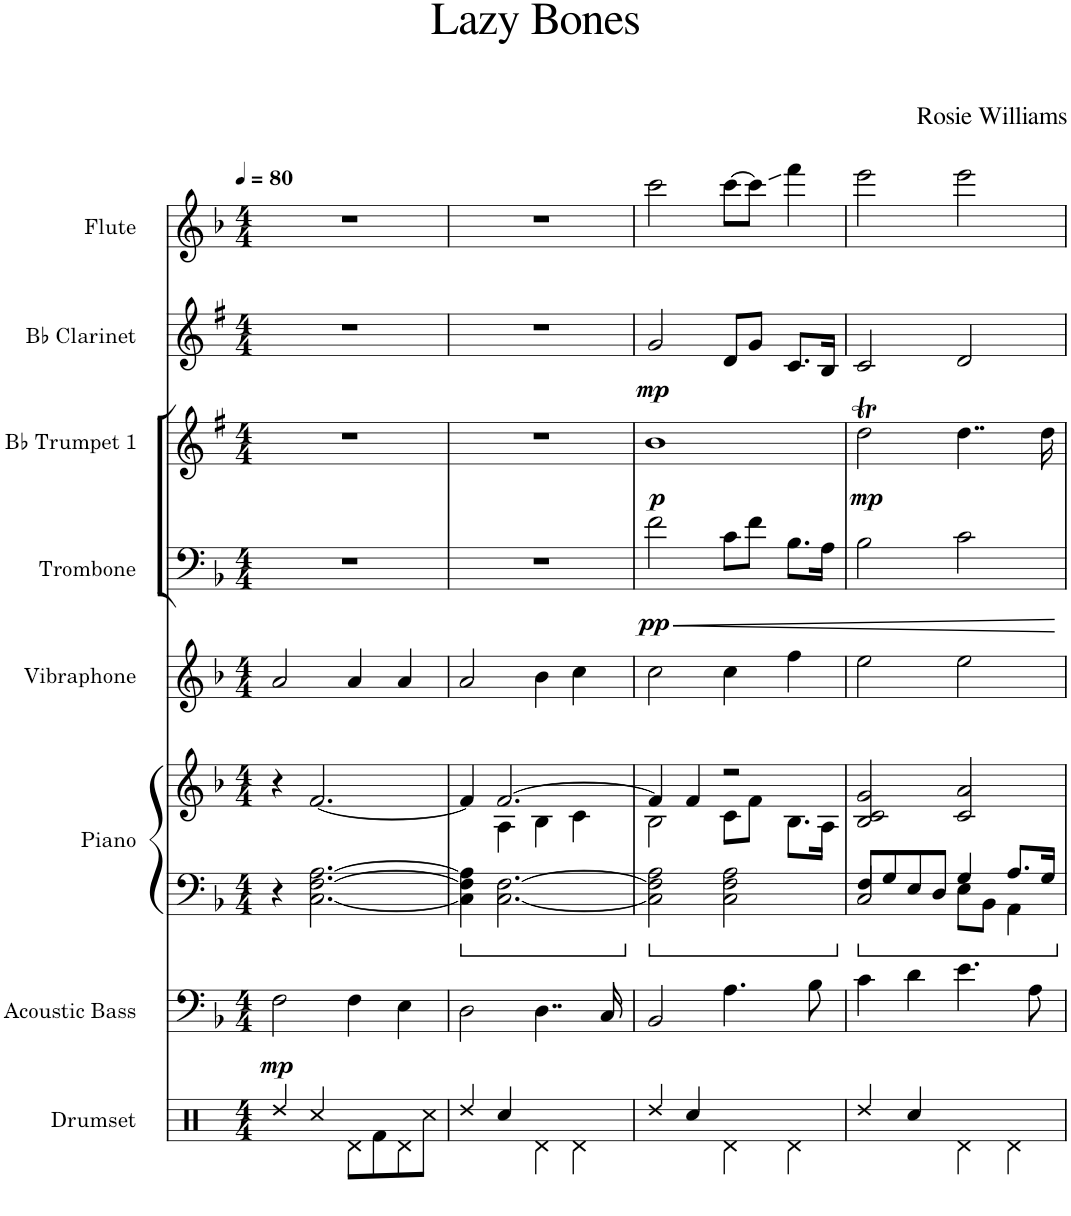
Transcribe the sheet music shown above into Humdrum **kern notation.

**kern	**kern	**dynam	**kern	**kern	**kern	**kern	**dynam	**kern	**dynam	**kern	**dynam	**kern
*part8	*part7	*part7	*part6	*part6	*part5	*part4	*part4	*part3	*part3	*part2	*part2	*part1
*staff9	*staff8	*staff8	*staff7	*staff6	*staff5	*staff4	*staff4	*staff3	*staff3	*staff2	*staff2	*staff1
*I"Drumset	*I"Acoustic Bass	*	*I"Piano	*	*I"Vibraphone	*I"Trombone	*	*I"Bb Trumpet 1	*	*I"Bb Clarinet	*	*I"Flute
*I'D. Set	*I'Bass	*	*I'Pno.	*	*I'Vib.	*I'Tbn.	*	*I'Bb Tpt. 1	*	*I'Bb Cl.	*	*I'Fl.
*clefX	*clefF4	*	*clefF4	*clefG2	*clefG2	*clefF4	*	*clefG2	*	*clefG2	*	*clefG2
*	*Trd7c12	*	*	*	*	*	*	*Trd1c2	*	*Trd1c2	*	*
*k[]	*k[b-]	*	*k[b-]	*k[b-]	*k[b-]	*k[b-]	*	*k[f#]	*	*k[f#]	*	*k[b-]
*M4/4	*M4/4	*	*M4/4	*M4/4	*M4/4	*M4/4	*	*M4/4	*	*M4/4	*	*M4/4
*MM80	*MM80	*	*MM80	*MM80	*MM80	*MM80	*	*MM80	*	*MM80	*	*MM80
=1	=1	=1	=1	=1	=1	=1	=1	=1	=1	=1	=1	=1
!	!	!LO:DY:b	!	!	!	!	!	!	!	!	!	!
4Rdd/	2F\	mp	4r	4r	2a/	1r	.	1r	.	1r	.	1r
4Rcc/	.	.	[2.C\ [2.F\ [2.A\	[2.f/	.	.	.	.	.	.	.	.
8Rd\L	4F\	.	.	.	4a/	.	.	.	.	.	.	.
8Rf\	.	.	.	.	.	.	.	.	.	.	.	.
8Rd\	4E\	.	.	.	4a/	.	.	.	.	.	.	.
8Rcc\J	.	.	.	.	.	.	.	.	.	.	.	.
=2	=2	=2	=2	=2	=2	=2	=2	=2	=2	=2	=2	=2
*	*	*	*	*^	*	*	*	*	*	*	*	*
4Rdd/	2D\	.	4C\] 4F\] 4A\]	4f/]	4ryy	2a/	1r	.	1r	.	1r	.	1r
4Rcc/	.	.	[2.C\ [2.F\	4A\	[2.f/	.	.	.	.	.	.	.	.
4Rd\	4..D\	.	.	4B-\	.	4b-\	.	.	.	.	.	.	.
4Rd\	.	.	.	4c\	.	4cc\	.	.	.	.	.	.	.
.	16C/	.	.	.	.	.	.	.	.	.	.	.	.
=3	=3	=3	=3	=3	=3	=3	=3	=3	=3	=3	=3	=3	=3
!	!	!	!	!	!	!	!	!LO:HP:b	!	!	!	!	!
!	!	!	!	!	!	!	!	!LO:DY:n=1:b	!	!LO:DY:b	!	!LO:DY:b	!
4Rdd/	2BB-/	.	2C\] 2F\] 2A\	2B-\	4f/]	2cc\	2f\	< pp	1b	p	2g/	mp	2ccc\
4Rcc/	.	.	.	.	4f/	.	.	.	.	.	.	.	.
4Rd\	4.A\	.	2C\ 2F\ 2A\	2r	8c\L	4cc\	8c\L	.	.	.	8d/L	.	[8ccc\L
.	.	.	.	.	8f\J	.	8f\J	.	.	.	8g/J	.	8ccc\J]
4Rd\	.	.	.	.	8.B-\L	4ff\	8.B-\L	.	.	.	8.c/L	.	4fff\
.	8B-\	.	.	.	.	.	.	.	.	.	.	.	.
.	.	.	.	.	16A\Jk	.	16A\Jk	.	.	.	16B/Jk	.	.
=4	=4	=4	=4	=4	=4	=4	=4	=4	=4	=4	=4	=4	=4
*	*	*	*^	*	*	*	*	*	*	*	*	*	*
!	!	!	!	!	!	!	!	!	!	!	!LO:DY:b	!	!	!
*	*	*	*	*	*v	*v	*	*	*	*	*	*	*	*
4Rdd/	4c\	.	2C/	8F/L	2B-/ 2c/ 2g/	2ee\	2B-\	.	2ddT\	mp	2c/	.	2eee\
.	.	.	.	8G/	.	.	.	.	.	.	.	.	.
4Rcc/	4d\	.	.	8E/	.	.	.	.	.	.	.	.	.
.	.	.	.	8D/J	.	.	.	.	.	.	.	.	.
4Rd\	4.e\	.	4G/	8E\L	2c/ 2a/	2ee\	2c\	.	4..dd\	.	2d/	.	2eee\
.	.	.	.	8BB-\J	.	.	.	.	.	.	.	.	.
4Rd\	.	.	8.A/L	4AA\	.	.	.	.	.	.	.	.	.
.	8A\	.	.	.	.	.	.	.	.	.	.	.	.
.	.	.	16G/Jk	.	.	.	.	.	16dd\	.	.	.	.
*	*	*	*v	*v	*	*	*	*	*	*	*	*	*
.	.	.	.	.	.	.	[	.	.	.	.	.
=	=	=	=	=	=	=	=	=	=	=	=	=
*-	*-	*-	*-	*-	*-	*-	*-	*-	*-	*-	*-	*-
